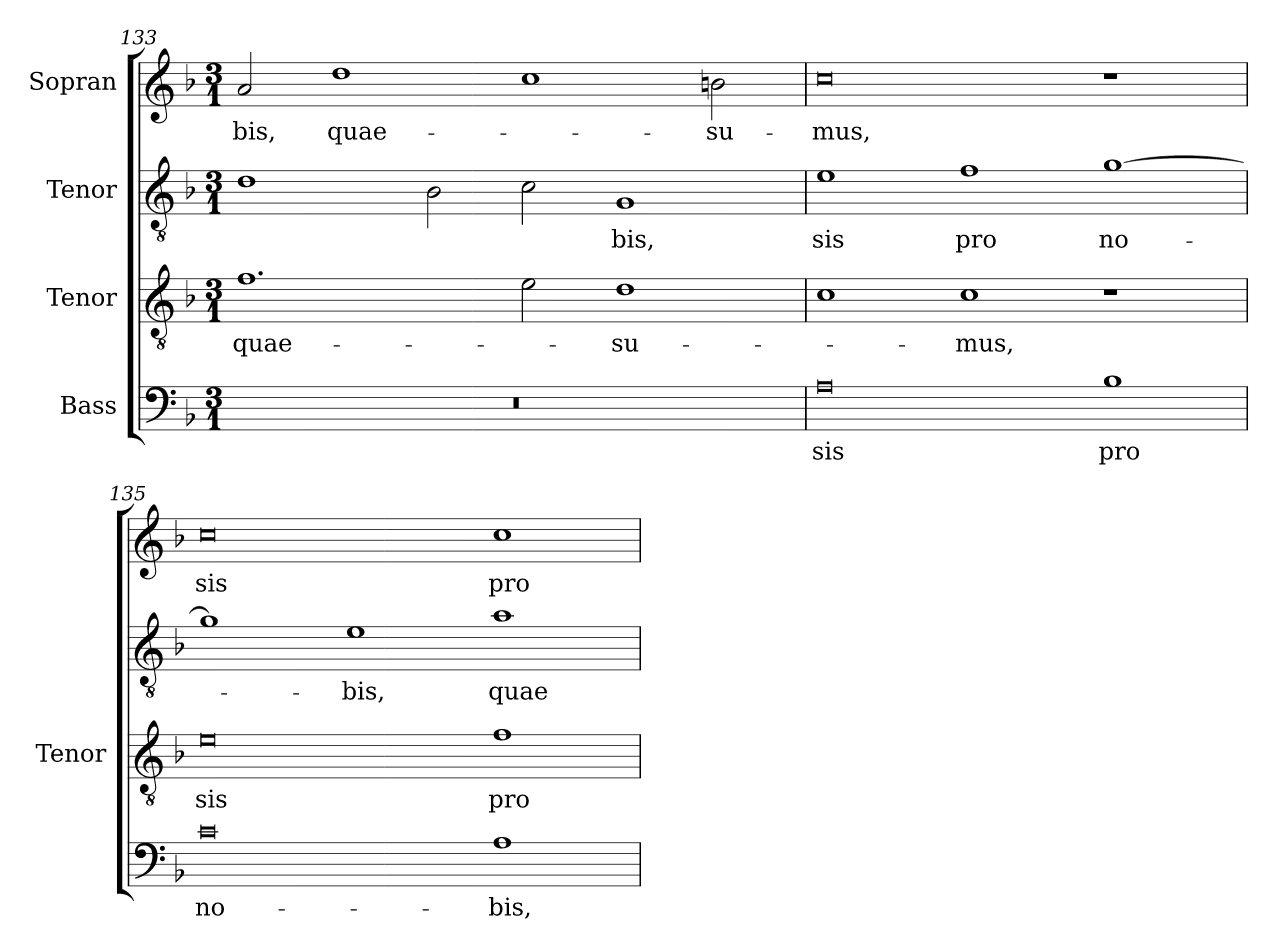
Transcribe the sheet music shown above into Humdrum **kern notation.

**kern	**text	**kern	**text	**kern	**text	**kern	**text
*part4	*part4	*part3	*part3	*part2	*part2	*part1	*part1
*staff4	*staff4	*staff3	*staff3	*staff2	*staff2	*staff1	*staff1
*I"Bass	*	*I"Tenor	*	*I"Tenor	*	*I"Sopran	*
*	*	*I'Tenor	*	*	*	*	*
*clefF4	*	*clefGv2	*	*clefGv2	*	*clefG2	*
*	*	*ITrd7c12	*	*ITrd7c12	*	*	*
*k[b-]	*	*k[b-]	*	*k[b-]	*	*k[b-]	*
*F:	*	*F:	*	*F:	*	*F:	*
*M3/1	*	*M3/1	*	*M3/1	*	*M3/1	*
=133	=133	=133	=133	=133	=133	=133	=133
!LO:N:vis=1	!	!	!	!	!	!	!
!	!	!	!LO:LY:b:color=#000000	!	!	!	!
!	!	!	!	!	!	!	!LO:LY:b:color=#000000
0.r	.	1.Fi	quae-	1Di	.	2ai/	-bis,
!	!	!	!	!	!	!	!LO:LY:b:color=#000000
.	.	.	.	.	.	1ddi	quae-
.	.	.	.	2BB-i\	.	.	.
.	.	2Ei\	.	2Ci\	.	1cci	.
!	!	!	!LO:LY:b:color=#000000	!	!	!	!
!	!	!	!	!	!LO:LY:b:color=#000000	!	!
.	.	1Di	-su-	1GGi	-bis,	.	.
!	!	!	!	!	!	!	!LO:LY:b:color=#000000
.	.	.	.	.	.	2bni\	-su-
=134	=134	=134	=134	=134	=134	=134	=134
!	!LO:LY:b:color=#000000	!	!	!	!	!	!
!	!	!	!	!	!LO:LY:b:color=#000000	!	!
!	!	!	!	!	!	!	!LO:LY:b:color=#000000
0Ai	sis	1Ci	.	1Ei	sis	0cci	-mus,
!	!	!	!LO:LY:b:color=#000000	!	!	!	!
!	!	!	!	!	!LO:LY:b:color=#000000	!	!
.	.	1Ci	-mus,	1Fi	pro	.	.
!	!LO:LY:b:color=#000000	!	!	!	!	!	!
!	!	!	!	!	!LO:LY:b:color=#000000	!	!
1B-i	pro	1r	.	[>1Gi	no-	1r	.
!!LO:LB:g=z
=135	=135	=135	=135	=135	=135	=135	=135
!	!LO:LY:b:color=#000000	!	!	!	!	!	!
!	!	!	!LO:LY:b:color=#000000	!	!	!	!
!	!	!	!	!	!	!	!LO:LY:b:color=#000000
0ci	no-	0Ei	sis	1Gi]	.	0cci	sis
!	!	!	!	!	!LO:LY:b:color=#000000	!	!
.	.	.	.	1Ei	-bis,	.	.
!	!LO:LY:b:color=#000000	!	!	!	!	!	!
!	!	!	!LO:LY:b:color=#000000	!	!	!	!
!	!	!	!	!	!LO:LY:b:color=#000000	!	!
!	!	!	!	!	!	!	!LO:LY:b:color=#000000
1Ai	-bis,	1Fi	pro	1Ai	quae-	1cci	pro
=	=	=	=	=	=	=	=
*-	*-	*-	*-	*-	*-	*-	*-
